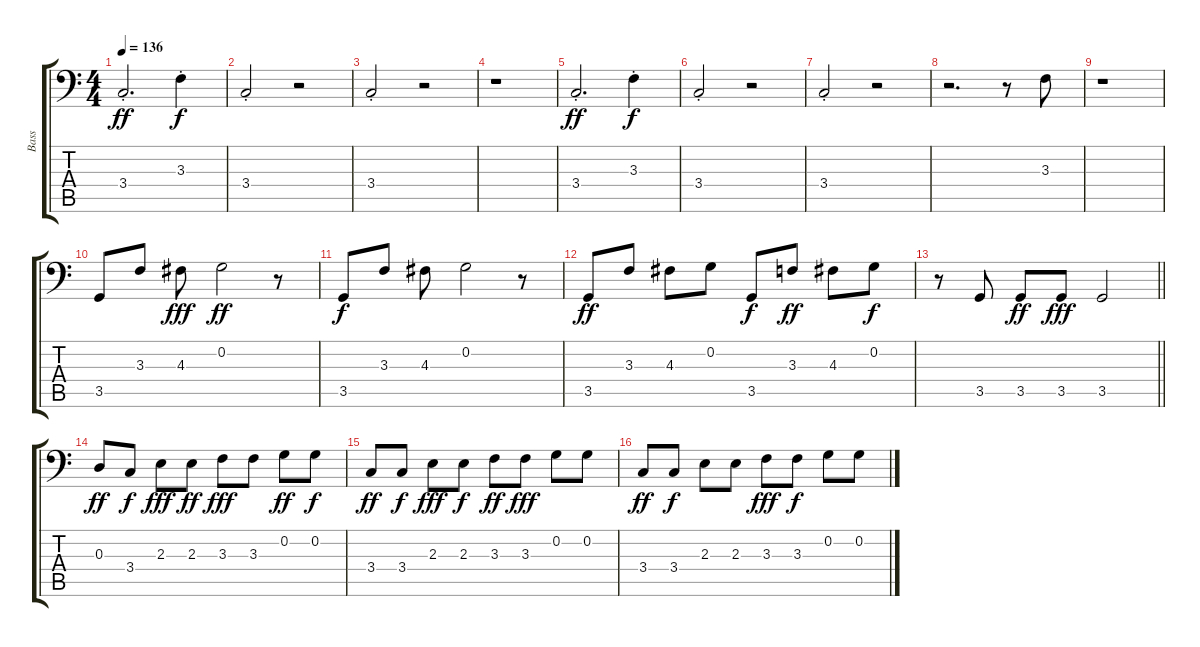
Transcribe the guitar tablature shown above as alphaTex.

\track ("Bass" "Bass") {instrument electricbassfinger}
\staff {score tabs}
\tuning (C3 G2 D2 A1 E1 B0) {hide}
\ts (4 4)
\tempo 136
\clef f4
\ks c
3.4{st}.2{d dy ff} 3.3{st}.4{dy f} |
3.4{st}.2 r.2 |
3.4{st}.2 r.2 |
r.1 |
3.4{st}.2{d dy ff} 3.3{st}.4{dy f} |
3.4{st}.2 r.2 |
3.4{st}.2 r.2 |
r.2{d} r.8 3.3.8 |
r.1 |
3.5.8 3.3.8 4.3.8{dy fff} 0.2.2{dy ff} r.8 |
3.5.8{dy f} 3.3.8 4.3.8 0.2.2 r.8 |
3.5.8{dy ff} 3.3.8 4.3.8 0.2.8 3.5.8{dy f} 3.3.8{dy ff} 4.3.8 0.2.8{dy f} |
\barLineRight lightlight
r.8 3.5.8 3.5.8{dy ff} 3.5.8{dy fff} 3.5.2 |
0.3.8{dy ff} 3.4.8{dy f} 2.3.8{dy fff} 2.3.8{dy ff} 3.3.8{dy fff} 3.3.8 0.2.8{dy ff} 0.2.8{dy f} |
3.4.8{dy ff} 3.4.8{dy f} 2.3.8{dy fff} 2.3.8{dy f} 3.3.8{dy ff} 3.3.8{dy fff} 0.2.8 0.2.8 |
3.4.8{dy ff} 3.4.8{dy f} 2.3.8 2.3.8 3.3.8{dy fff} 3.3.8{dy f} 0.2.8 0.2.8
